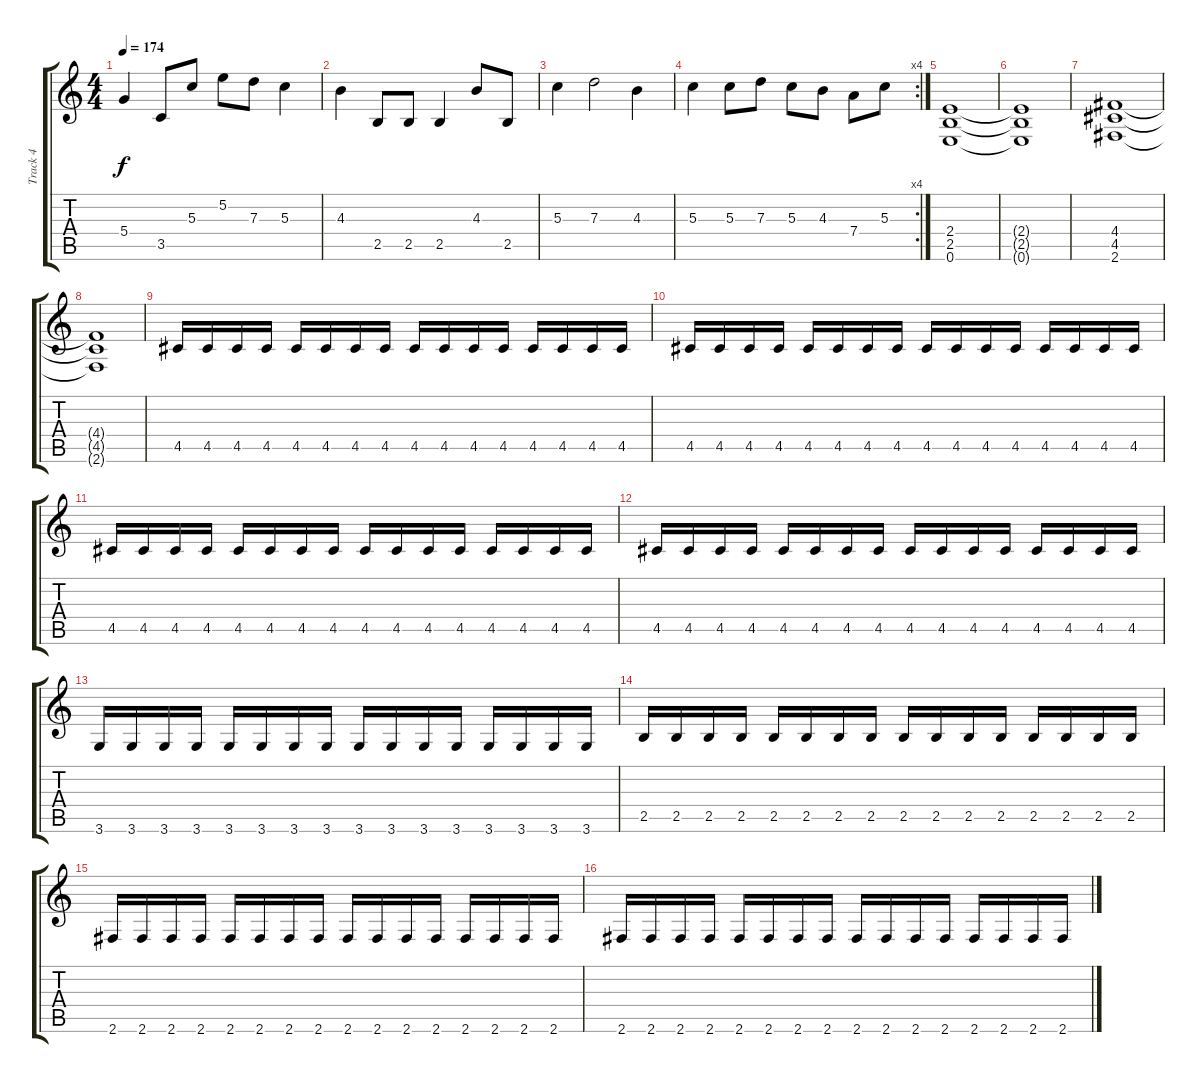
\track ("Track 4" "Track 4") {instrument overdrivenguitar}
\staff {score tabs}
\tuning (E4 B3 G3 D3 A2 E2) {hide}
\ts (4 4)
\tempo 174
\clef g2
\ks c
5.4.4{dy f} 3.5.8 5.3.8 5.2.8 7.3.8 5.3.4 |
4.3.4 2.5.8 2.5.8 2.5.4 4.3.8 2.5.8 |
5.3.4 7.3.2 4.3.4 |
\rc 4
5.3.4 5.3.8 7.3.8 5.3.8 4.3.8 7.4.8 5.3.8 |
(2.4 2.5 0.6).1 |
(2.4{t} 2.5{t} 0.6{t}).1 |
(4.4 4.5 2.6).1 |
(4.4{t} 4.5{t} 2.6{t}).1 |
4.5.16 4.5.16 4.5.16 4.5.16 4.5.16 4.5.16 4.5.16 4.5.16 4.5.16 4.5.16 4.5.16 4.5.16 4.5.16 4.5.16 4.5.16 4.5.16 |
4.5.16 4.5.16 4.5.16 4.5.16 4.5.16 4.5.16 4.5.16 4.5.16 4.5.16 4.5.16 4.5.16 4.5.16 4.5.16 4.5.16 4.5.16 4.5.16 |
4.5.16 4.5.16 4.5.16 4.5.16 4.5.16 4.5.16 4.5.16 4.5.16 4.5.16 4.5.16 4.5.16 4.5.16 4.5.16 4.5.16 4.5.16 4.5.16 |
4.5.16 4.5.16 4.5.16 4.5.16 4.5.16 4.5.16 4.5.16 4.5.16 4.5.16 4.5.16 4.5.16 4.5.16 4.5.16 4.5.16 4.5.16 4.5.16 |
3.6.16 3.6.16 3.6.16 3.6.16 3.6.16 3.6.16 3.6.16 3.6.16 3.6.16 3.6.16 3.6.16 3.6.16 3.6.16 3.6.16 3.6.16 3.6.16 |
2.5.16 2.5.16 2.5.16 2.5.16 2.5.16 2.5.16 2.5.16 2.5.16 2.5.16 2.5.16 2.5.16 2.5.16 2.5.16 2.5.16 2.5.16 2.5.16 |
2.6.16 2.6.16 2.6.16 2.6.16 2.6.16 2.6.16 2.6.16 2.6.16 2.6.16 2.6.16 2.6.16 2.6.16 2.6.16 2.6.16 2.6.16 2.6.16 |
2.6.16 2.6.16 2.6.16 2.6.16 2.6.16 2.6.16 2.6.16 2.6.16 2.6.16 2.6.16 2.6.16 2.6.16 2.6.16 2.6.16 2.6.16 2.6.16
